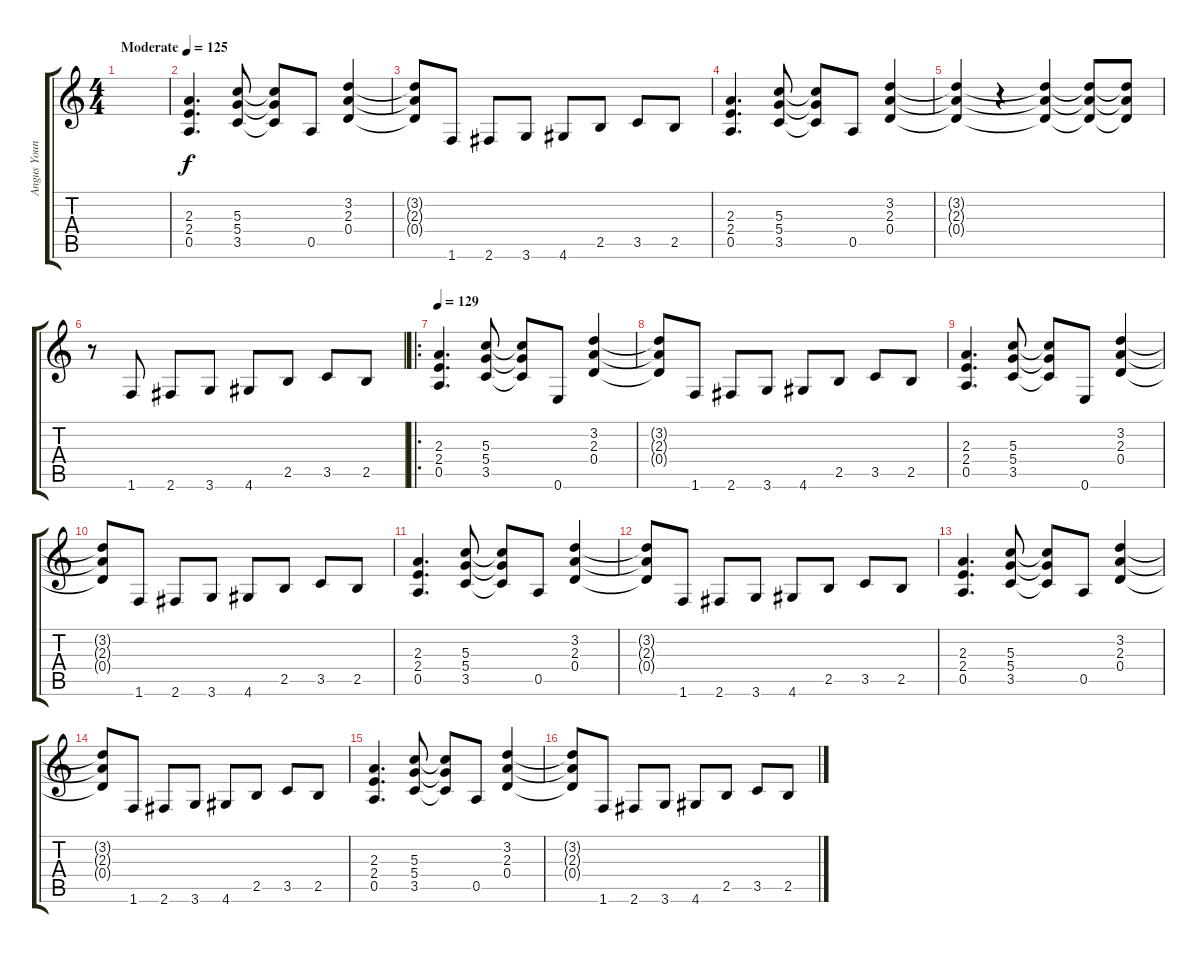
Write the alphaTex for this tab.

\track ("Angus Young" "Angus Youn") {instrument distortionguitar}
\staff {score tabs}
\tuning (E4 B3 G3 D3 A2 E2) {hide}
\ts (4 4)
\tempo (125 "Moderate")
\clef g2
\ks c
|
(2.3 2.4 0.5).4{d} (5.3 5.4 3.5).8 (5.3{t} 5.4{t} 3.5{t}).8 0.5.8 (3.2 2.3 0.4).4 |
(3.2{t} 2.3{t} 0.4{t}).8 1.6.8 2.6.8 3.6.8 4.6.8 2.5.8 3.5.8 2.5.8 |
(2.3 2.4 0.5).4{d} (5.3 5.4 3.5).8 (5.3{t} 5.4{t} 3.5{t}).8 0.5.8 (3.2 2.3 0.4).4 |
(3.2{t} 2.3{t} 0.4{t}).4 r.4 (3.2{t} 2.3{t} 0.4{t}).4 (3.2{t} 2.3{t} 0.4{t}).8 (3.2{t} 2.3{t} 0.4{t}).8 |
r.8 1.6.8 2.6.8 3.6.8 4.6.8 2.5.8 3.5.8 2.5.8 |
\ro
\tempo 129
(2.3 2.4 0.5).4{d} (5.3 5.4 3.5).8 (5.3{t} 5.4{t} 3.5{t}).8 0.6.8 (3.2 2.3 0.4).4 |
(3.2{t} 2.3{t} 0.4{t}).8 1.6.8 2.6.8 3.6.8 4.6.8 2.5.8 3.5.8 2.5.8 |
(2.3 2.4 0.5).4{d} (5.3 5.4 3.5).8 (5.3{t} 5.4{t} 3.5{t}).8 0.6.8 (3.2 2.3 0.4).4 |
(3.2{t} 2.3{t} 0.4{t}).8 1.6.8 2.6.8 3.6.8 4.6.8 2.5.8 3.5.8 2.5.8 |
(2.3 2.4 0.5).4{d} (5.3 5.4 3.5).8 (5.3{t} 5.4{t} 3.5{t}).8 0.5.8 (3.2 2.3 0.4).4 |
(3.2{t} 2.3{t} 0.4{t}).8 1.6.8 2.6.8 3.6.8 4.6.8 2.5.8 3.5.8 2.5.8 |
(2.3 2.4 0.5).4{d} (5.3 5.4 3.5).8 (5.3{t} 5.4{t} 3.5{t}).8 0.5.8 (3.2 2.3 0.4).4 |
(3.2{t} 2.3{t} 0.4{t}).8 1.6.8 2.6.8 3.6.8 4.6.8 2.5.8 3.5.8 2.5.8 |
(2.3 2.4 0.5).4{d} (5.3 5.4 3.5).8 (5.3{t} 5.4{t} 3.5{t}).8 0.5.8 (3.2 2.3 0.4).4 |
(3.2{t} 2.3{t} 0.4{t}).8 1.6.8 2.6.8 3.6.8 4.6.8 2.5.8 3.5.8 2.5.8
